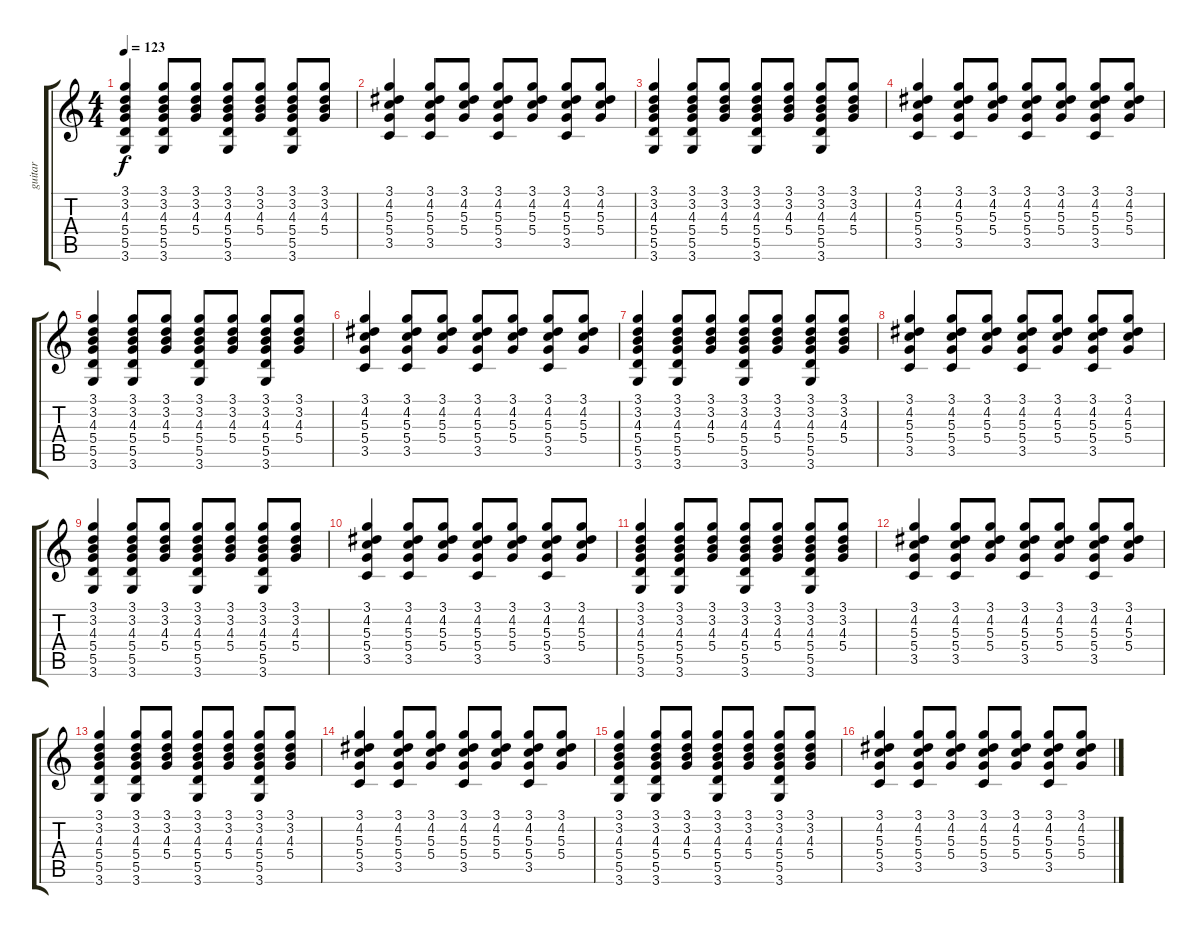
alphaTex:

\track ("guitar" "guitar") {instrument acousticguitarsteel}
\staff {score tabs}
\tuning (E4 B3 G3 D3 A2 E2) {hide}
\ts (4 4)
\tempo 123
\clef g2
\ks c
(3.1 3.2 4.3 5.4 5.5 3.6).4{dy f} (3.1 3.2 4.3 5.4 5.5 3.6).8 (3.1 3.2 4.3 5.4).8 (3.1 3.2 4.3 5.4 5.5 3.6).8 (3.1 3.2 4.3 5.4).8 (3.1 3.2 4.3 5.4 5.5 3.6).8 (3.1 3.2 4.3 5.4).8 |
(3.1 4.2 5.3 5.4 3.5).4 (3.1 4.2 5.3 5.4 3.5).8 (3.1 4.2 5.3 5.4).8 (3.1 4.2 5.3 5.4 3.5).8 (3.1 4.2 5.3 5.4).8 (3.1 4.2 5.3 5.4 3.5).8 (3.1 4.2 5.3 5.4).8 |
(3.1 3.2 4.3 5.4 5.5 3.6).4 (3.1 3.2 4.3 5.4 5.5 3.6).8 (3.1 3.2 4.3 5.4).8 (3.1 3.2 4.3 5.4 5.5 3.6).8 (3.1 3.2 4.3 5.4).8 (3.1 3.2 4.3 5.4 5.5 3.6).8 (3.1 3.2 4.3 5.4).8 |
(3.1 4.2 5.3 5.4 3.5).4 (3.1 4.2 5.3 5.4 3.5).8 (3.1 4.2 5.3 5.4).8 (3.1 4.2 5.3 5.4 3.5).8 (3.1 4.2 5.3 5.4).8 (3.1 4.2 5.3 5.4 3.5).8 (3.1 4.2 5.3 5.4).8 |
(3.1 3.2 4.3 5.4 5.5 3.6).4 (3.1 3.2 4.3 5.4 5.5 3.6).8 (3.1 3.2 4.3 5.4).8 (3.1 3.2 4.3 5.4 5.5 3.6).8 (3.1 3.2 4.3 5.4).8 (3.1 3.2 4.3 5.4 5.5 3.6).8 (3.1 3.2 4.3 5.4).8 |
(3.1 4.2 5.3 5.4 3.5).4 (3.1 4.2 5.3 5.4 3.5).8 (3.1 4.2 5.3 5.4).8 (3.1 4.2 5.3 5.4 3.5).8 (3.1 4.2 5.3 5.4).8 (3.1 4.2 5.3 5.4 3.5).8 (3.1 4.2 5.3 5.4).8 |
(3.1 3.2 4.3 5.4 5.5 3.6).4 (3.1 3.2 4.3 5.4 5.5 3.6).8 (3.1 3.2 4.3 5.4).8 (3.1 3.2 4.3 5.4 5.5 3.6).8 (3.1 3.2 4.3 5.4).8 (3.1 3.2 4.3 5.4 5.5 3.6).8 (3.1 3.2 4.3 5.4).8 |
(3.1 4.2 5.3 5.4 3.5).4 (3.1 4.2 5.3 5.4 3.5).8 (3.1 4.2 5.3 5.4).8 (3.1 4.2 5.3 5.4 3.5).8 (3.1 4.2 5.3 5.4).8 (3.1 4.2 5.3 5.4 3.5).8 (3.1 4.2 5.3 5.4).8 |
(3.1 3.2 4.3 5.4 5.5 3.6).4 (3.1 3.2 4.3 5.4 5.5 3.6).8 (3.1 3.2 4.3 5.4).8 (3.1 3.2 4.3 5.4 5.5 3.6).8 (3.1 3.2 4.3 5.4).8 (3.1 3.2 4.3 5.4 5.5 3.6).8 (3.1 3.2 4.3 5.4).8 |
(3.1 4.2 5.3 5.4 3.5).4 (3.1 4.2 5.3 5.4 3.5).8 (3.1 4.2 5.3 5.4).8 (3.1 4.2 5.3 5.4 3.5).8 (3.1 4.2 5.3 5.4).8 (3.1 4.2 5.3 5.4 3.5).8 (3.1 4.2 5.3 5.4).8 |
(3.1 3.2 4.3 5.4 5.5 3.6).4 (3.1 3.2 4.3 5.4 5.5 3.6).8 (3.1 3.2 4.3 5.4).8 (3.1 3.2 4.3 5.4 5.5 3.6).8 (3.1 3.2 4.3 5.4).8 (3.1 3.2 4.3 5.4 5.5 3.6).8 (3.1 3.2 4.3 5.4).8 |
(3.1 4.2 5.3 5.4 3.5).4 (3.1 4.2 5.3 5.4 3.5).8 (3.1 4.2 5.3 5.4).8 (3.1 4.2 5.3 5.4 3.5).8 (3.1 4.2 5.3 5.4).8 (3.1 4.2 5.3 5.4 3.5).8 (3.1 4.2 5.3 5.4).8 |
(3.1 3.2 4.3 5.4 5.5 3.6).4 (3.1 3.2 4.3 5.4 5.5 3.6).8 (3.1 3.2 4.3 5.4).8 (3.1 3.2 4.3 5.4 5.5 3.6).8 (3.1 3.2 4.3 5.4).8 (3.1 3.2 4.3 5.4 5.5 3.6).8 (3.1 3.2 4.3 5.4).8 |
(3.1 4.2 5.3 5.4 3.5).4 (3.1 4.2 5.3 5.4 3.5).8 (3.1 4.2 5.3 5.4).8 (3.1 4.2 5.3 5.4 3.5).8 (3.1 4.2 5.3 5.4).8 (3.1 4.2 5.3 5.4 3.5).8 (3.1 4.2 5.3 5.4).8 |
(3.1 3.2 4.3 5.4 5.5 3.6).4 (3.1 3.2 4.3 5.4 5.5 3.6).8 (3.1 3.2 4.3 5.4).8 (3.1 3.2 4.3 5.4 5.5 3.6).8 (3.1 3.2 4.3 5.4).8 (3.1 3.2 4.3 5.4 5.5 3.6).8 (3.1 3.2 4.3 5.4).8 |
(3.1 4.2 5.3 5.4 3.5).4 (3.1 4.2 5.3 5.4 3.5).8 (3.1 4.2 5.3 5.4).8 (3.1 4.2 5.3 5.4 3.5).8 (3.1 4.2 5.3 5.4).8 (3.1 4.2 5.3 5.4 3.5).8 (3.1 4.2 5.3 5.4).8
